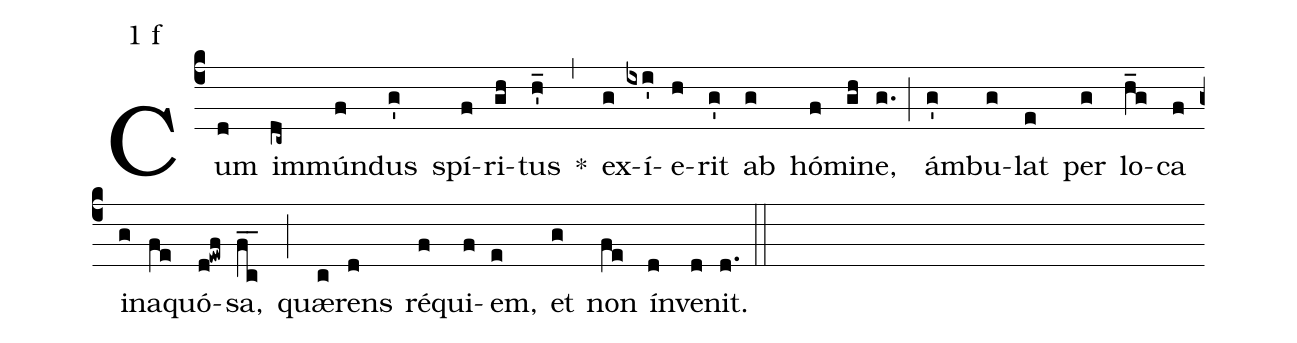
mode:1 f;
%%
(c4) Cum(d) im(dc~)mún(f)dus(g') spí(f)ri(gh)tus(h'_) *(,) ex(g)í(ixi')e(h)rit(g') ab(g) hó(f)mi(gh)ne,(g.) (;) ám(g')bu(g)lat(e) per(g) lo(h_g)ca(f) in(g)a(fe)quó(d!ewf)sa,(fc__) (;) quæ(c)rens(d) ré(f)qui(f)em,(e) et(g) non(fe) ín(d)ve(d)nit.(d.) (::)
